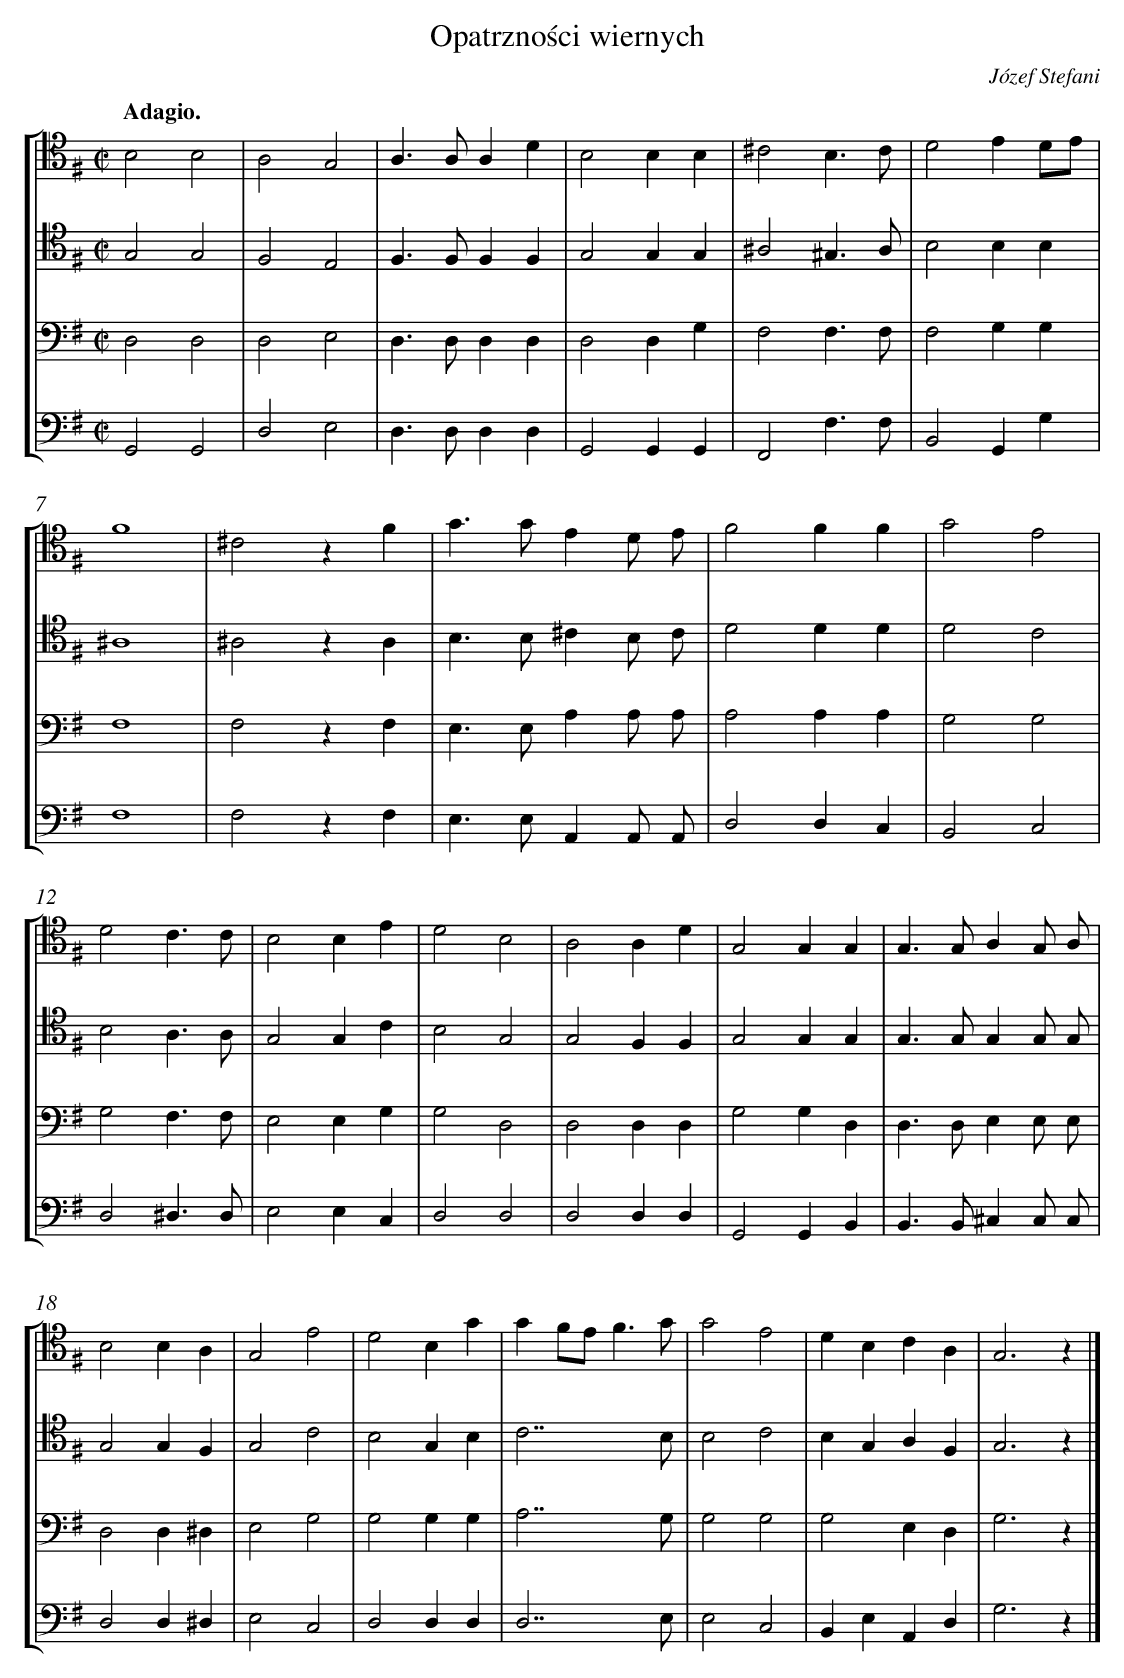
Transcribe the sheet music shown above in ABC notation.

X:1
T: Opatrzności wiernych
C: Józef Stefani
L: 1/4
M: C|
Q: "Adagio."
%%staves [1 2 3 4]
V: 1 clef=tenor
V: 2 clef=tenor
V: 3 clef=bass
V: 4 clef=bass
K: G
[V:1] B,2B,2 |
[V:2] G,2G,2 |
[V:3] D,2D,2 |
[V:4] G,,2G,,2 |
[V:1] A,2G,2 |
[V:2] F,2E,2 |
[V:3] D,2E,2 |
[V:4] D,2E,2 |
[V:1] A,>A,A,D |
[V:2] F,>F,F,F, |
[V:3] D,>D,D,D, |
[V:4] D,>D,D,D, |
[V:1] B,2B,B, |
[V:2] G,2G,G, |
[V:3] D,2D,G, |
[V:4] G,,2G,,G,, |
[V:1] ^C2B,3/C/ |
[V:2] ^A,2^G,3/A,/ |
[V:3] F,2F,3/F,/ |
[V:4] F,,2F,3/F,/ |
[V:1] D2ED/E/ |
[V:2] B,2B,B, |
[V:3] F,2G,G, |
[V:4] B,,2G,,G, |
[V:1] F4 |
[V:2] ^A,4 |
[V:3] F,4 |
[V:4] F,4 |
[V:1] ^C2zF |
[V:2] ^A,2zA, |
[V:3] F,2zF, |
[V:4] F,2zF, |
[V:1] G>GED/ E/ |
[V:2] B,>B,^CB,/ C/ |
[V:3] E,>E,A,A,/ A,/ |
[V:4] E,>E,A,,A,,/ A,,/ |
[V:1] F2FF |
[V:2] D2DD |
[V:3] A,2A,A, |
[V:4] D,2D,C, |
[V:1] G2E2 |
[V:2] D2C2 |
[V:3] G,2G,2 |
[V:4] B,,2C,2 |
[V:1] D2C3/C/ |
[V:2] B,2A,3/A,/ |
[V:3] G,2F,3/F,/ |
[V:4] D,2^D,3/D,/ |
[V:1] B,2B,E |
[V:2] G,2G,C |
[V:3] E,2E,G, |
[V:4] E,2E,C, |
[V:1] D2B,2 |
[V:2] B,2G,2 |
[V:3] G,2D,2 |
[V:4] D,2D,2 |
[V:1] A,2A,D |
[V:2] G,2F,F, |
[V:3] D,2D,D, |
[V:4] D,2D,D, |
[V:1] G,2G,G, |
[V:2] G,2G,G, |
[V:3] G,2G,D, |
[V:4] G,,2G,,B,, |
[V:1] G,>G,A,G,/ A,/ |
[V:2] G,>G,G,G,/ G,/ |
[V:3] D,>D,E,E,/ E,/ |
[V:4] B,,>B,,^C,C,/ C,/ |
[V:1] B,2B,A, |
[V:2] G,2G,F, |
[V:3] D,2D,^D, |
[V:4] D,2D,^D, |
[V:1] G,2E2 |
[V:2] G,2C2 |
[V:3] E,2G,2 |
[V:4] E,2C,2 |
[V:1] D2B,G |
[V:2] B,2G,B, |
[V:3] G,2G,G, |
[V:4] D,2D,D, |
[V:1] GF/E<FG/ |
[V:2] C7/B,/ |
[V:3] A,7/G,/ |
[V:4] D,7/E,/ |
[V:1] G2E2 |
[V:2] B,2C2 |
[V:3] G,2G,2 |
[V:4] E,2C,2 |
[V:1] DB,CA, |
[V:2] B,G,A,F, |
[V:3] G,2E,D, |
[V:4] B,,E,A,,D, |
[V:1] G,3z |]
[V:2] G,3z |]
[V:3] G,3z |]
[V:4] G,3z |]
